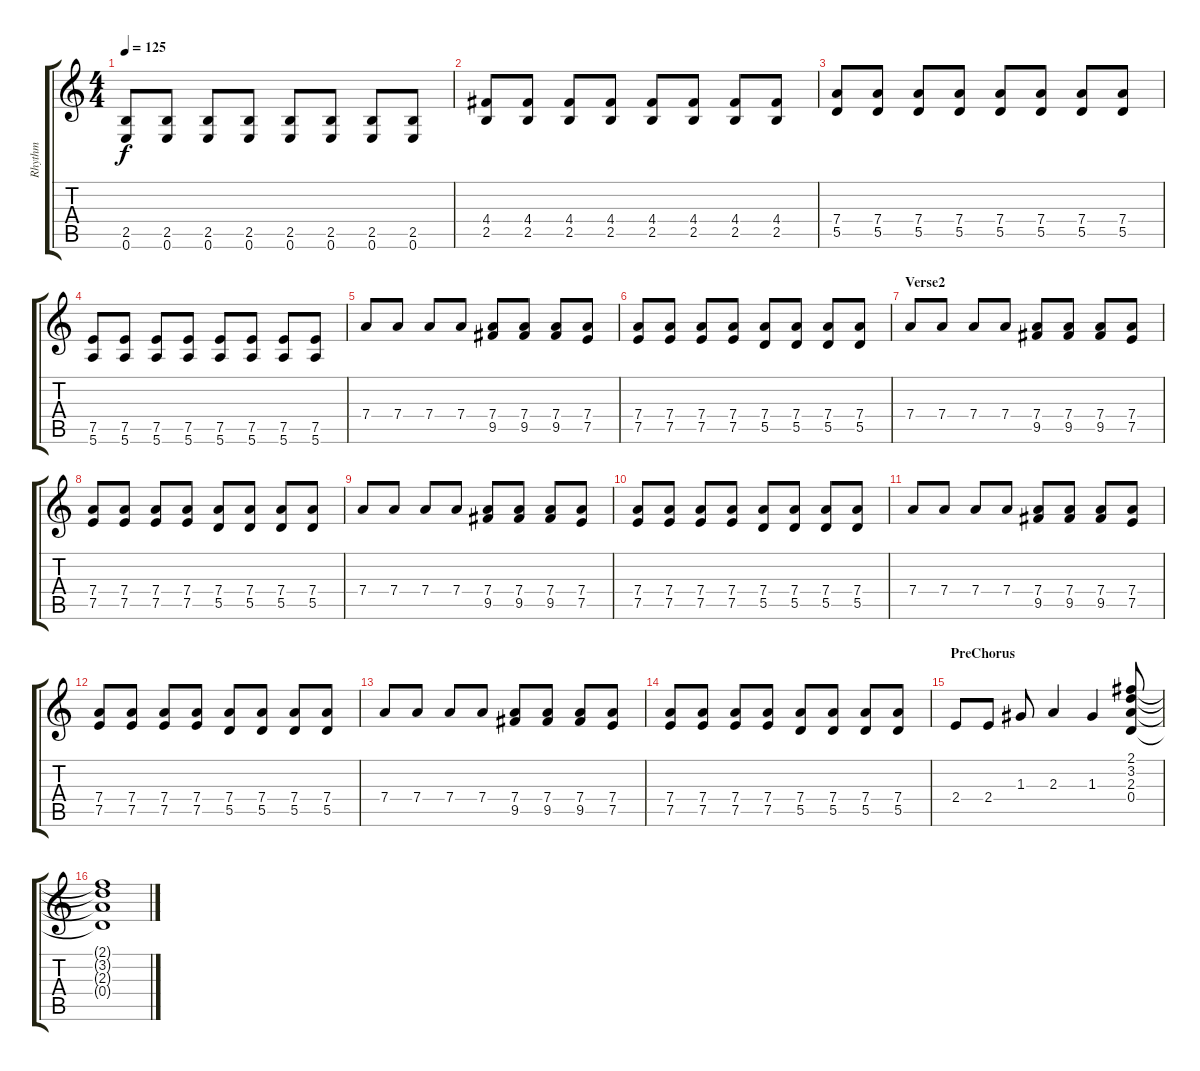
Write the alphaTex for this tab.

\track ("Rhythm" "Rhythm") {instrument electricguitarmuted}
\staff {score tabs}
\tuning (E4 B3 G3 D3 A2 E2) {hide}
\ts (4 4)
\tempo 125
\clef g2
\ks c
(2.5 0.6).8{dy f} (2.5 0.6).8 (2.5 0.6).8 (2.5 0.6).8 (2.5 0.6).8 (2.5 0.6).8 (2.5 0.6).8 (2.5 0.6).8 |
(4.4 2.5).8 (4.4 2.5).8 (4.4 2.5).8 (4.4 2.5).8 (4.4 2.5).8 (4.4 2.5).8 (4.4 2.5).8 (4.4 2.5).8 |
(7.4 5.5).8 (7.4 5.5).8 (7.4 5.5).8 (7.4 5.5).8 (7.4 5.5).8 (7.4 5.5).8 (7.4 5.5).8 (7.4 5.5).8 |
(7.5 5.6).8 (7.5 5.6).8 (7.5 5.6).8 (7.5 5.6).8 (7.5 5.6).8 (7.5 5.6).8 (7.5 5.6).8 (7.5 5.6).8 |
7.4.8 7.4.8 7.4.8 7.4.8 (7.4 9.5).8 (7.4 9.5).8 (7.4 9.5).8 (7.4 7.5).8 |
(7.4 7.5).8 (7.4 7.5).8 (7.4 7.5).8 (7.4 7.5).8 (7.4 5.5).8 (7.4 5.5).8 (7.4 5.5).8 (7.4 5.5).8 |
\section ("" "Verse2")
7.4.8 7.4.8 7.4.8 7.4.8 (7.4 9.5).8 (7.4 9.5).8 (7.4 9.5).8 (7.4 7.5).8 |
(7.4 7.5).8 (7.4 7.5).8 (7.4 7.5).8 (7.4 7.5).8 (7.4 5.5).8 (7.4 5.5).8 (7.4 5.5).8 (7.4 5.5).8 |
7.4.8 7.4.8 7.4.8 7.4.8 (7.4 9.5).8 (7.4 9.5).8 (7.4 9.5).8 (7.4 7.5).8 |
(7.4 7.5).8 (7.4 7.5).8 (7.4 7.5).8 (7.4 7.5).8 (7.4 5.5).8 (7.4 5.5).8 (7.4 5.5).8 (7.4 5.5).8 |
7.4.8 7.4.8 7.4.8 7.4.8 (7.4 9.5).8 (7.4 9.5).8 (7.4 9.5).8 (7.4 7.5).8 |
(7.4 7.5).8 (7.4 7.5).8 (7.4 7.5).8 (7.4 7.5).8 (7.4 5.5).8 (7.4 5.5).8 (7.4 5.5).8 (7.4 5.5).8 |
7.4.8 7.4.8 7.4.8 7.4.8 (7.4 9.5).8 (7.4 9.5).8 (7.4 9.5).8 (7.4 7.5).8 |
(7.4 7.5).8 (7.4 7.5).8 (7.4 7.5).8 (7.4 7.5).8 (7.4 5.5).8 (7.4 5.5).8 (7.4 5.5).8 (7.4 5.5).8 |
\section ("" "PreChorus")
2.4.8 2.4.8 1.3.8 2.3.4 1.3.4 (2.1 3.2 2.3 0.4).8 |
(2.1{t} 3.2{t} 2.3{t} 0.4{t}).1
